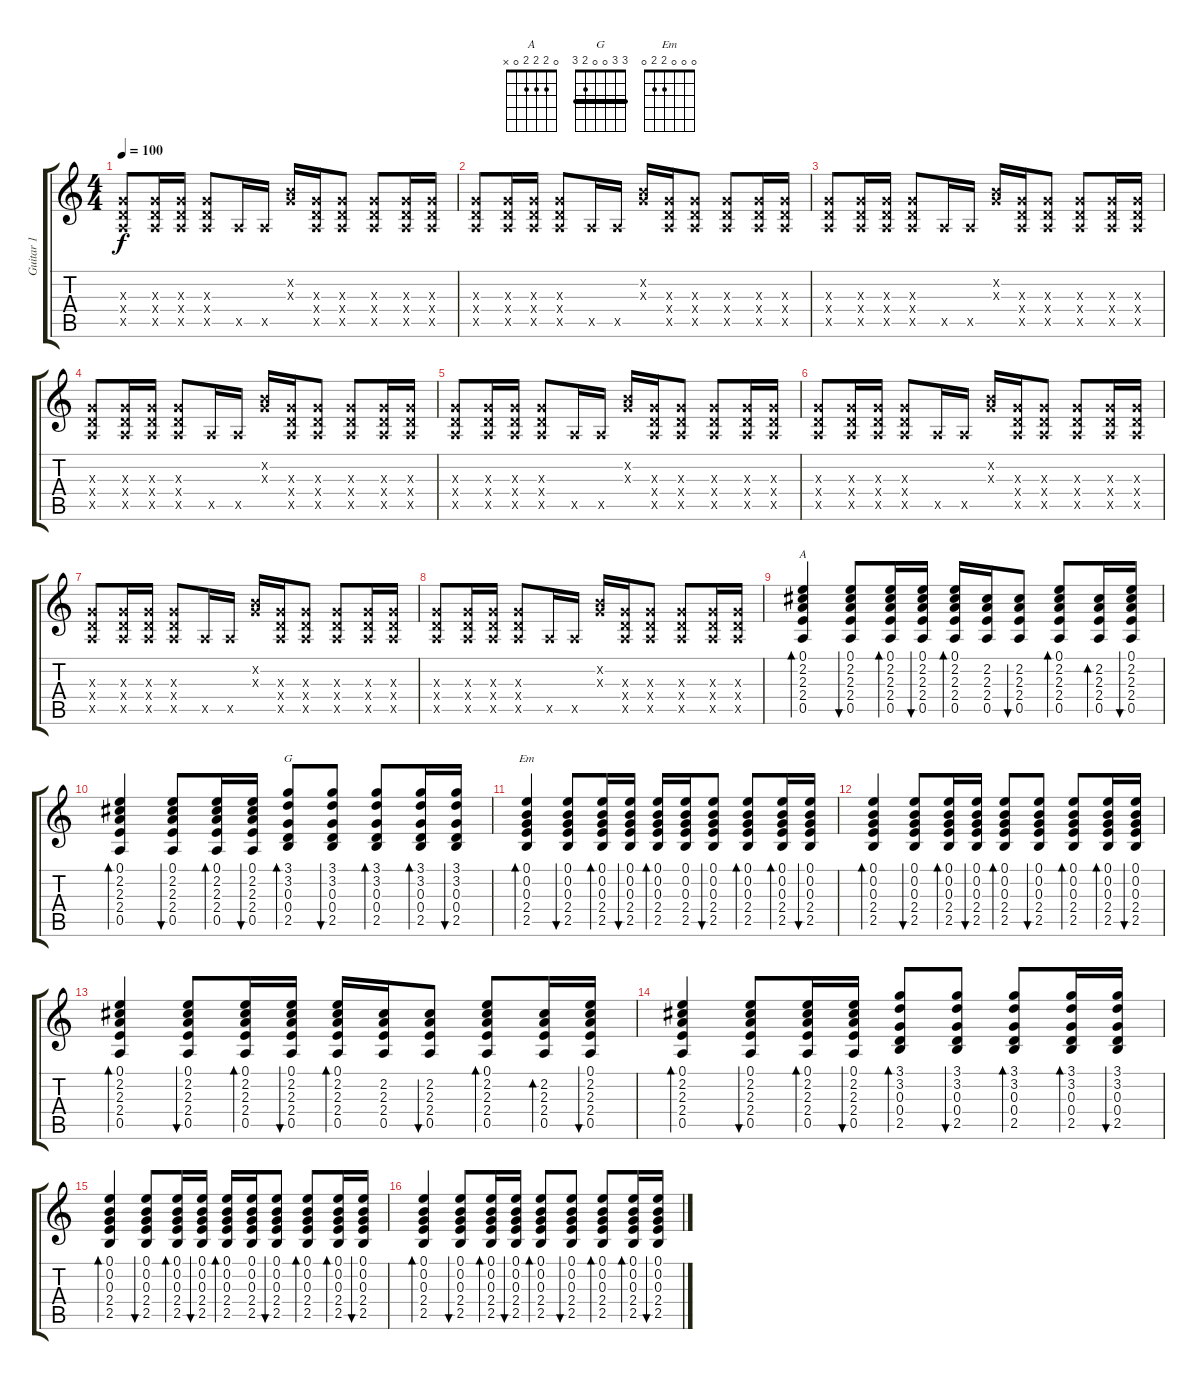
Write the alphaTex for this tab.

\track ("Guitar 1" "Guitar 1") {instrument overdrivenguitar}
\staff {score tabs}
\tuning (E4 B3 G3 D3 A2 E2) {hide}
\chord ("A" 0 2 2 2 0 x)
\chord ("G" 3 3 0 0 2 3) {barre 3}
\chord ("Em" 0 0 0 2 2 0)
\ts (4 4)
\tempo 100
\clef g2
\ks c
(0.3{x} 0.4{x} 0.5{x}).8{dy f} (0.3{x} 0.4{x} 0.5{x}).16 (0.3{x} 0.4{x} 0.5{x}).16 (0.3{x} 0.4{x} 0.5{x}).8 0.5{x}.16 0.5{x}.16 (0.2{x} 0.3{x}).16 (0.3{x} 0.4{x} 0.5{x}).16 (0.3{x} 0.4{x} 0.5{x}).8 (0.3{x} 0.4{x} 0.5{x}).8 (0.3{x} 0.4{x} 0.5{x}).16 (0.3{x} 0.4{x} 0.5{x}).16 |
(0.3{x} 0.4{x} 0.5{x}).8 (0.3{x} 0.4{x} 0.5{x}).16 (0.3{x} 0.4{x} 0.5{x}).16 (0.3{x} 0.4{x} 0.5{x}).8 0.5{x}.16 0.5{x}.16 (0.2{x} 0.3{x}).16 (0.3{x} 0.4{x} 0.5{x}).16 (0.3{x} 0.4{x} 0.5{x}).8 (0.3{x} 0.4{x} 0.5{x}).8 (0.3{x} 0.4{x} 0.5{x}).16 (0.3{x} 0.4{x} 0.5{x}).16 |
(0.3{x} 0.4{x} 0.5{x}).8 (0.3{x} 0.4{x} 0.5{x}).16 (0.3{x} 0.4{x} 0.5{x}).16 (0.3{x} 0.4{x} 0.5{x}).8 0.5{x}.16 0.5{x}.16 (0.2{x} 0.3{x}).16 (0.3{x} 0.4{x} 0.5{x}).16 (0.3{x} 0.4{x} 0.5{x}).8 (0.3{x} 0.4{x} 0.5{x}).8 (0.3{x} 0.4{x} 0.5{x}).16 (0.3{x} 0.4{x} 0.5{x}).16 |
(0.3{x} 0.4{x} 0.5{x}).8 (0.3{x} 0.4{x} 0.5{x}).16 (0.3{x} 0.4{x} 0.5{x}).16 (0.3{x} 0.4{x} 0.5{x}).8 0.5{x}.16 0.5{x}.16 (0.2{x} 0.3{x}).16 (0.3{x} 0.4{x} 0.5{x}).16 (0.3{x} 0.4{x} 0.5{x}).8 (0.3{x} 0.4{x} 0.5{x}).8 (0.3{x} 0.4{x} 0.5{x}).16 (0.3{x} 0.4{x} 0.5{x}).16 |
(0.3{x} 0.4{x} 0.5{x}).8 (0.3{x} 0.4{x} 0.5{x}).16 (0.3{x} 0.4{x} 0.5{x}).16 (0.3{x} 0.4{x} 0.5{x}).8 0.5{x}.16 0.5{x}.16 (0.2{x} 0.3{x}).16 (0.3{x} 0.4{x} 0.5{x}).16 (0.3{x} 0.4{x} 0.5{x}).8 (0.3{x} 0.4{x} 0.5{x}).8 (0.3{x} 0.4{x} 0.5{x}).16 (0.3{x} 0.4{x} 0.5{x}).16 |
(0.3{x} 0.4{x} 0.5{x}).8 (0.3{x} 0.4{x} 0.5{x}).16 (0.3{x} 0.4{x} 0.5{x}).16 (0.3{x} 0.4{x} 0.5{x}).8 0.5{x}.16 0.5{x}.16 (0.2{x} 0.3{x}).16 (0.3{x} 0.4{x} 0.5{x}).16 (0.3{x} 0.4{x} 0.5{x}).8 (0.3{x} 0.4{x} 0.5{x}).8 (0.3{x} 0.4{x} 0.5{x}).16 (0.3{x} 0.4{x} 0.5{x}).16 |
(0.3{x} 0.4{x} 0.5{x}).8 (0.3{x} 0.4{x} 0.5{x}).16 (0.3{x} 0.4{x} 0.5{x}).16 (0.3{x} 0.4{x} 0.5{x}).8 0.5{x}.16 0.5{x}.16 (0.2{x} 0.3{x}).16 (0.3{x} 0.4{x} 0.5{x}).16 (0.3{x} 0.4{x} 0.5{x}).8 (0.3{x} 0.4{x} 0.5{x}).8 (0.3{x} 0.4{x} 0.5{x}).16 (0.3{x} 0.4{x} 0.5{x}).16 |
(0.3{x} 0.4{x} 0.5{x}).8 (0.3{x} 0.4{x} 0.5{x}).16 (0.3{x} 0.4{x} 0.5{x}).16 (0.3{x} 0.4{x} 0.5{x}).8 0.5{x}.16 0.5{x}.16 (0.2{x} 0.3{x}).16 (0.3{x} 0.4{x} 0.5{x}).16 (0.3{x} 0.4{x} 0.5{x}).8 (0.3{x} 0.4{x} 0.5{x}).8 (0.3{x} 0.4{x} 0.5{x}).16 (0.3{x} 0.4{x} 0.5{x}).16 |
(0.1 2.2 2.3 2.4 0.5).4{bd 60 ch "A" volume 7 instrument acousticguitarsteel} (0.1 2.2 2.3 2.4 0.5).8{bu 60} (0.1 2.2 2.3 2.4 0.5).16{bd 60} (0.1 2.2 2.3 2.4 0.5).16{bu 60} (0.1 2.2 2.3 2.4 0.5).16{bd 60} (2.2 2.3 2.4 0.5).16 (2.2 2.3 2.4 0.5).8{bu 60} (0.1 2.2 2.3 2.4 0.5).8{bd 60} (2.2 2.3 2.4 0.5).16{bd 60} (0.1 2.2 2.3 2.4 0.5).16{bu 60} |
(0.1 2.2 2.3 2.4 0.5).4{bd 60 volume 7 instrument acousticguitarsteel} (0.1 2.2 2.3 2.4 0.5).8{bu 60} (0.1 2.2 2.3 2.4 0.5).16{bd 60} (0.1 2.2 2.3 2.4 0.5).16{bu 60} (3.1 3.2 0.3 0.4 2.5).8{bd 60 ch "G"} (3.1 3.2 0.3 0.4 2.5).8{bu 60} (3.1 3.2 0.3 0.4 2.5).8{bd 60} (3.1 3.2 0.3 0.4 2.5).16{bd 60} (3.1 3.2 0.3 0.4 2.5).16{bu 60} |
(0.1 0.2 0.3 2.4 2.5).4{bd 60 ch "Em" volume 7 instrument acousticguitarsteel} (0.1 0.2 0.3 2.4 2.5).8{bu 60} (0.1 0.2 0.3 2.4 2.5).16{bd 60} (0.1 0.2 0.3 2.4 2.5).16{bu 60} (0.1 0.2 0.3 2.4 2.5).16{bd 60} (0.1 0.2 0.3 2.4 2.5).16 (0.1 0.2 0.3 2.4 2.5).8{bu 60} (0.1 0.2 0.3 2.4 2.5).8{bd 60} (0.1 0.2 0.3 2.4 2.5).16{bd 60} (0.1 0.2 0.3 2.4 2.5).16{bu 60} |
(0.1 0.2 0.3 2.4 2.5).4{bd 60 volume 7 instrument acousticguitarsteel} (0.1 0.2 0.3 2.4 2.5).8{bu 60} (0.1 0.2 0.3 2.4 2.5).16{bd 60} (0.1 0.2 0.3 2.4 2.5).16{bu 60} (0.1 0.2 0.3 2.4 2.5).8{bd 60} (0.1 0.2 0.3 2.4 2.5).8{bu 60} (0.1 0.2 0.3 2.4 2.5).8{bd 60} (0.1 0.2 0.3 2.4 2.5).16{bd 60} (0.1 0.2 0.3 2.4 2.5).16{bu 60} |
(0.1 2.2 2.3 2.4 0.5).4{bd 60 volume 7 instrument acousticguitarsteel} (0.1 2.2 2.3 2.4 0.5).8{bu 60} (0.1 2.2 2.3 2.4 0.5).16{bd 60} (0.1 2.2 2.3 2.4 0.5).16{bu 60} (0.1 2.2 2.3 2.4 0.5).16{bd 60} (2.2 2.3 2.4 0.5).16 (2.2 2.3 2.4 0.5).8{bu 60} (0.1 2.2 2.3 2.4 0.5).8{bd 60} (2.2 2.3 2.4 0.5).16{bd 60} (0.1 2.2 2.3 2.4 0.5).16{bu 60} |
(0.1 2.2 2.3 2.4 0.5).4{bd 60 volume 7 instrument acousticguitarsteel} (0.1 2.2 2.3 2.4 0.5).8{bu 60} (0.1 2.2 2.3 2.4 0.5).16{bd 60} (0.1 2.2 2.3 2.4 0.5).16{bu 60} (3.1 3.2 0.3 0.4 2.5).8{bd 60} (3.1 3.2 0.3 0.4 2.5).8{bu 60} (3.1 3.2 0.3 0.4 2.5).8{bd 60} (3.1 3.2 0.3 0.4 2.5).16{bd 60} (3.1 3.2 0.3 0.4 2.5).16{bu 60} |
(0.1 0.2 0.3 2.4 2.5).4{bd 60 volume 7 instrument acousticguitarsteel} (0.1 0.2 0.3 2.4 2.5).8{bu 60} (0.1 0.2 0.3 2.4 2.5).16{bd 60} (0.1 0.2 0.3 2.4 2.5).16{bu 60} (0.1 0.2 0.3 2.4 2.5).16{bd 60} (0.1 0.2 0.3 2.4 2.5).16 (0.1 0.2 0.3 2.4 2.5).8{bu 60} (0.1 0.2 0.3 2.4 2.5).8{bd 60} (0.1 0.2 0.3 2.4 2.5).16{bd 60} (0.1 0.2 0.3 2.4 2.5).16{bu 60} |
(0.1 0.2 0.3 2.4 2.5).4{bd 60 volume 7 instrument acousticguitarsteel} (0.1 0.2 0.3 2.4 2.5).8{bu 60} (0.1 0.2 0.3 2.4 2.5).16{bd 60} (0.1 0.2 0.3 2.4 2.5).16{bu 60} (0.1 0.2 0.3 2.4 2.5).8{bd 60} (0.1 0.2 0.3 2.4 2.5).8{bu 60} (0.1 0.2 0.3 2.4 2.5).8{bd 60} (0.1 0.2 0.3 2.4 2.5).16{bd 60} (0.1 0.2 0.3 2.4 2.5).16{bu 60}
